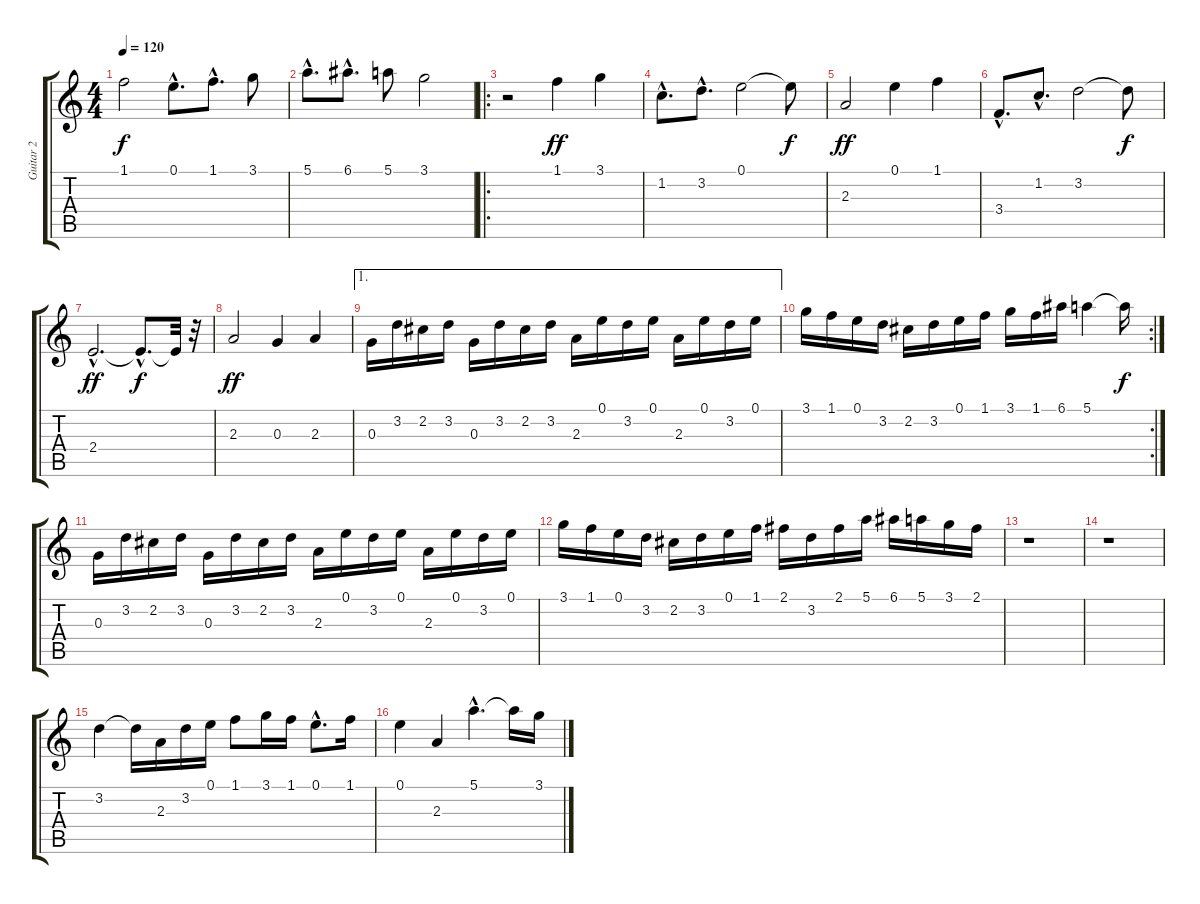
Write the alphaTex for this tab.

\track ("Guitar 2" "Guitar 2") {instrument distortionguitar}
\staff {score tabs}
\tuning (E4 B3 G3 D3 A2 E2) {hide}
\ts (4 4)
\tempo 120
\clef g2
\ks c
1.1.2{dy f} 0.1{hac}.8{d} 1.1{hac}.8{d} 3.1.8 |
5.1{hac}.8{d} 6.1{hac}.8{d} 5.1.8 3.1.2 |
\ro
r.2 1.1.4{dy ff} 3.1.4 |
1.2{hac}.8{d} 3.2{hac}.8{d} 0.1.2 0.1{t}.8{dy f} |
2.3.2{dy ff} 0.1.4 1.1.4 |
3.4{hac}.8{d} 1.2{hac}.8{d} 3.2.2 3.2{t}.8{dy f} |
2.4{hac}.2{d dy ff} 2.4{hac t}.8{d dy f} 2.4{t}.32 r.32 |
2.3.2{dy ff} 0.3.4 2.3.4 |
\ae 1
0.3.16 3.2.16 2.2.16 3.2.16 0.3.16 3.2.16 2.2.16 3.2.16 2.3.16 0.1.16 3.2.16 0.1.16 2.3.16 0.1.16 3.2.16 0.1.16 |
\rc 2
3.1.16 1.1.16 0.1.16 3.2.16 2.2.16 3.2.16 0.1.16 1.1.16 3.1.16 1.1.16 6.1.16 5.1.4 5.1{t}.16{dy f} |
0.3.16 3.2.16 2.2.16 3.2.16 0.3.16 3.2.16 2.2.16 3.2.16 2.3.16 0.1.16 3.2.16 0.1.16 2.3.16 0.1.16 3.2.16 0.1.16 |
3.1.16 1.1.16 0.1.16 3.2.16 2.2.16 3.2.16 0.1.16 1.1.16 2.1.16 3.2.16 2.1.16 5.1.16 6.1.16 5.1.16 3.1.16 2.1.16 |
r.1 |
r.1 |
3.2.4 3.2{t}.16 2.3.16 3.2.16 0.1.16 1.1.8 3.1.16 1.1.16 0.1{hac}.8{d} 1.1.16 |
0.1.4 2.3.4 5.1{hac}.4{d} 5.1{t}.16 3.1.16
